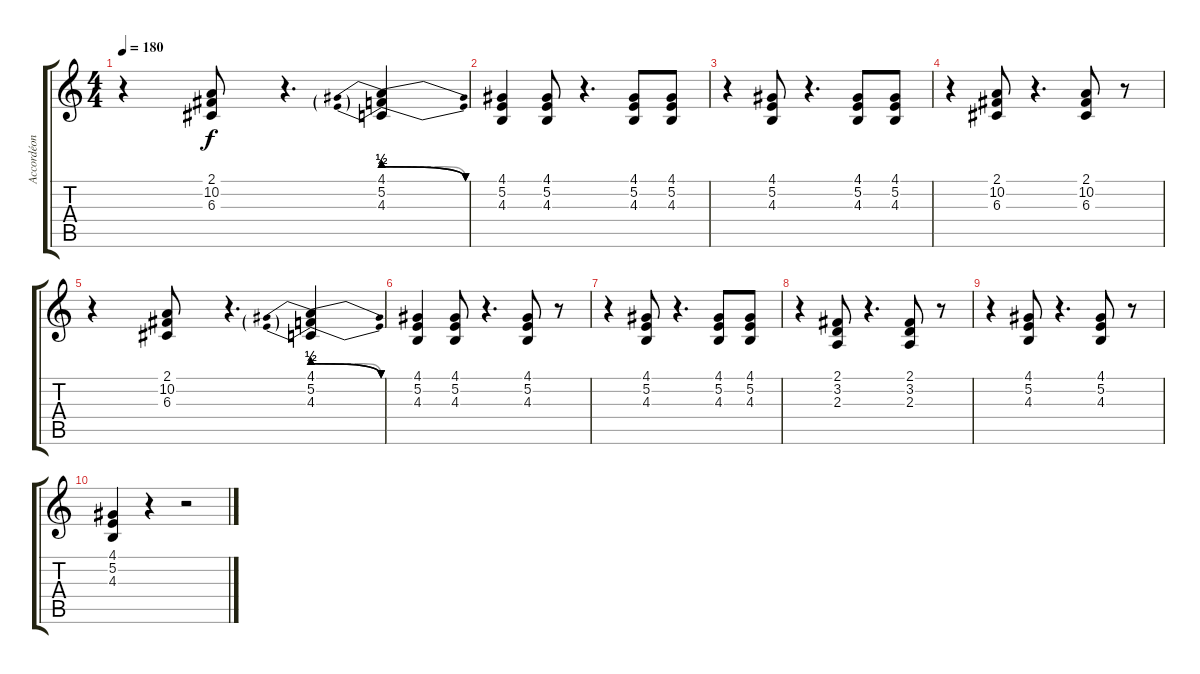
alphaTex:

\track ("Accordéon" "Accordéon") {instrument accordion}
\staff {score tabs}
\tuning (E4 B3 G3 D3 A2 E2) {hide}
\ts (4 4)
\tempo 180
\clef g2
\ks c
r.4{dy f} (2.1 10.2 6.3).8 r.4{d} (4.1{be (prebendrelease 0 2 60 0)} 5.2{be (prebendrelease 0 2 60 0)} 4.3{be (custom 0 2 20 2 40 2 45 2 60 0)}).4 |
(4.1 5.2 4.3).4 (4.1 5.2 4.3).8 r.4{d} (4.1 5.2 4.3).8 (4.1 5.2 4.3).8 |
r.4 (4.1 5.2 4.3).8 r.4{d} (4.1 5.2 4.3).8 (4.1 5.2 4.3).8 |
r.4 (2.1 10.2 6.3).8 r.4{d} (2.1 10.2 6.3).8 r.8 |
r.4 (2.1 10.2 6.3).8 r.4{d} (4.1{be (prebendrelease 0 2 60 0)} 5.2{be (prebendrelease 0 2 60 0)} 4.3{be (custom 0 2 20 2 40 2 45 2 60 0)}).4 |
(4.1 5.2 4.3).4 (4.1 5.2 4.3).8 r.4{d} (4.1 5.2 4.3).8 r.8 |
r.4 (4.1 5.2 4.3).8 r.4{d} (4.1 5.2 4.3).8 (4.1 5.2 4.3).8 |
r.4 (2.1 3.2 2.3).8 r.4{d} (2.1 3.2 2.3).8 r.8 |
r.4 (4.1 5.2 4.3).8 r.4{d} (4.1 5.2 4.3).8 r.8 |
(4.1 5.2 4.3).4 r.4 r.2
